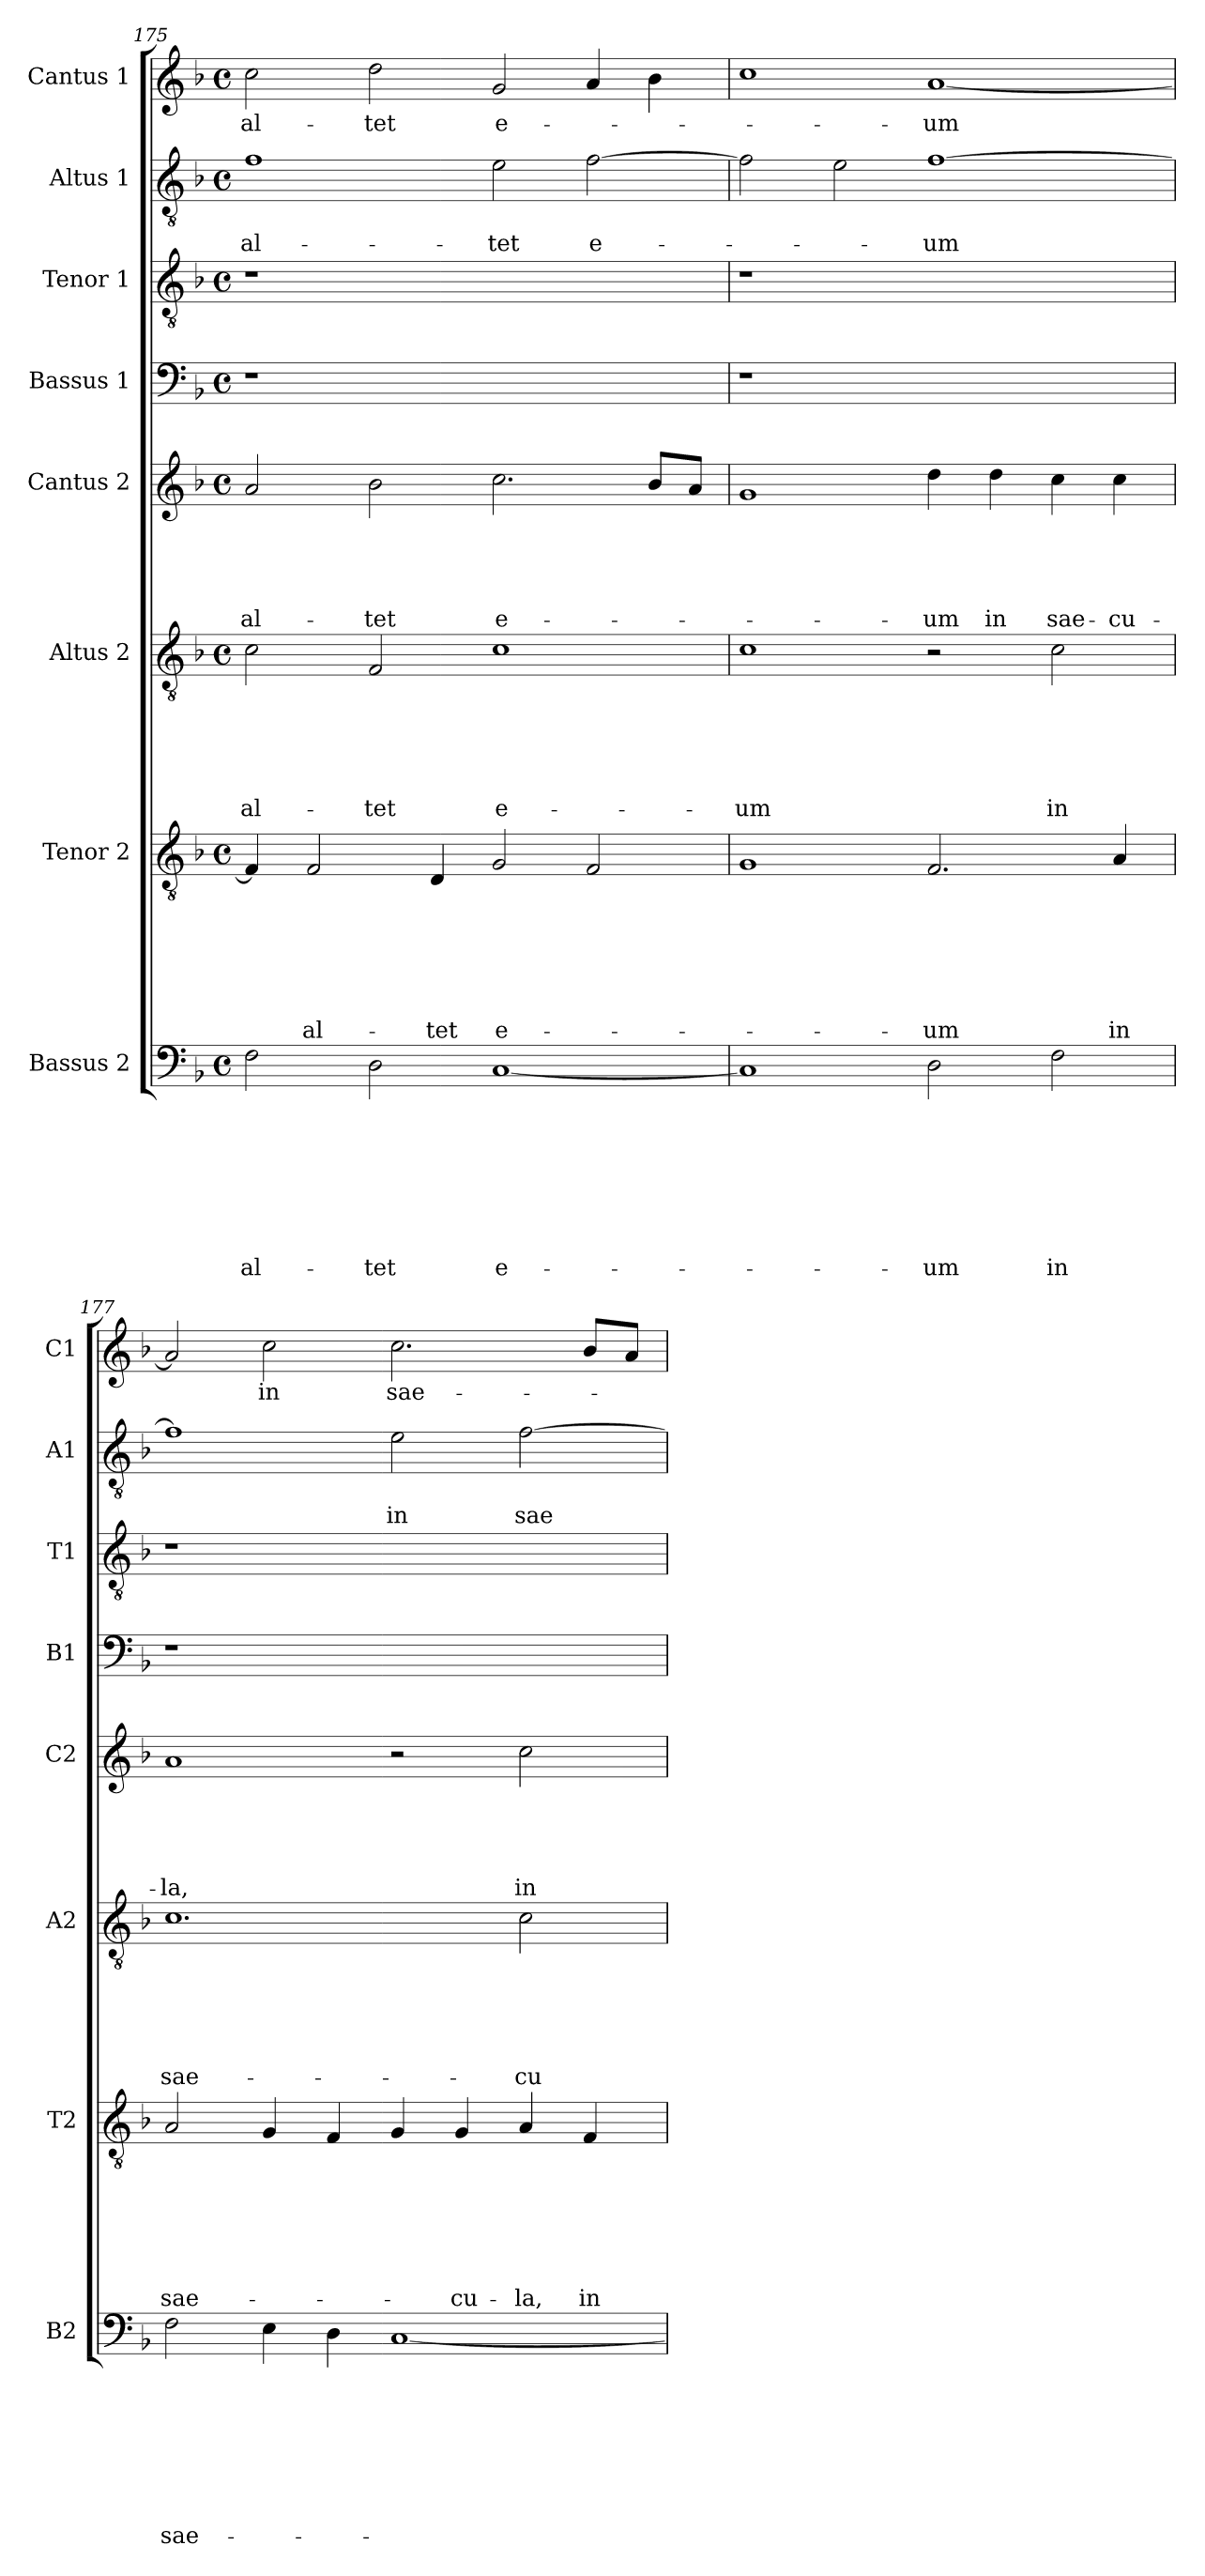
**kern	**text	**text	**text	**text	**text	**text	**text	**text	**kern	**text	**text	**text	**text	**text	**text	**text	**kern	**text	**text	**text	**text	**text	**text	**kern	**text	**text	**text	**text	**text	**kern	**kern	**kern	**text	**text	**kern	**text
*part8	*part8	*part8	*part8	*part8	*part8	*part8	*part8	*part8	*part7	*part7	*part7	*part7	*part7	*part7	*part7	*part7	*part6	*part6	*part6	*part6	*part6	*part6	*part6	*part5	*part5	*part5	*part5	*part5	*part5	*part4	*part3	*part2	*part2	*part2	*part1	*part1
*staff8	*staff8	*staff8	*staff8	*staff8	*staff8	*staff8	*staff8	*staff8	*staff7	*staff7	*staff7	*staff7	*staff7	*staff7	*staff7	*staff7	*staff6	*staff6	*staff6	*staff6	*staff6	*staff6	*staff6	*staff5	*staff5	*staff5	*staff5	*staff5	*staff5	*staff4	*staff3	*staff2	*staff2	*staff2	*staff1	*staff1
*I"Bassus 2	*	*	*	*	*	*	*	*	*I"Tenor 2	*	*	*	*	*	*	*	*I"Altus 2	*	*	*	*	*	*	*I"Cantus 2	*	*	*	*	*	*I"Bassus 1	*I"Tenor 1	*I"Altus 1	*	*	*I"Cantus 1	*
*I'B2	*	*	*	*	*	*	*	*	*I'T2	*	*	*	*	*	*	*	*I'A2	*	*	*	*	*	*	*I'C2	*	*	*	*	*	*I'B1	*I'T1	*I'A1	*	*	*I'C1	*
*clefF4	*	*	*	*	*	*	*	*	*clefGv2	*	*	*	*	*	*	*	*clefGv2	*	*	*	*	*	*	*clefG2	*	*	*	*	*	*clefF4	*clefGv2	*clefGv2	*	*	*clefG2	*
*k[b-]	*	*	*	*	*	*	*	*	*k[b-]	*	*	*	*	*	*	*	*k[b-]	*	*	*	*	*	*	*k[b-]	*	*	*	*	*	*k[b-]	*k[b-]	*k[b-]	*	*	*k[b-]	*
*d:	*	*	*	*	*	*	*	*	*d:	*	*	*	*	*	*	*	*d:	*	*	*	*	*	*	*d:	*	*	*	*	*	*d:	*d:	*d:	*	*	*d:	*
*M4/4	*	*	*	*	*	*	*	*	*M4/4	*	*	*	*	*	*	*	*M4/4	*	*	*	*	*	*	*M4/4	*	*	*	*	*	*M4/4	*M4/4	*M4/4	*	*	*M4/4	*
*met(c)	*	*	*	*	*	*	*	*	*met(c)	*	*	*	*	*	*	*	*met(c)	*	*	*	*	*	*	*met(c)	*	*	*	*	*	*met(c)	*met(c)	*met(c)	*	*	*met(c)	*
=175	=175	=175	=175	=175	=175	=175	=175	=175	=175	=175	=175	=175	=175	=175	=175	=175	=175	=175	=175	=175	=175	=175	=175	=175	=175	=175	=175	=175	=175	=175	=175	=175	=175	=175	=175	=175
2F\	.	.	.	.	.	.	.	-al-	4F/]	.	.	.	.	.	.	.	2c\	.	.	.	.	.	-al-	2a/	.	.	.	.	-al-	1r	1r	1f	.	-al-	2cc\	-al-
.	.	.	.	.	.	.	.	.	2F/	.	.	.	.	.	.	-al-	.	.	.	.	.	.	.	.	.	.	.	.	.	.	.	.	.	.	.	.
2D\	.	.	.	.	.	.	.	-tet	.	.	.	.	.	.	.	.	2F/	.	.	.	.	.	-tet	2b-\	.	.	.	.	-tet	.	.	.	.	.	2dd\	-tet
.	.	.	.	.	.	.	.	.	4D/	.	.	.	.	.	.	-tet	.	.	.	.	.	.	.	.	.	.	.	.	.	.	.	.	.	.	.	.
[1C	.	.	.	.	.	.	.	e-	2G/	.	.	.	.	.	.	e-	1c	.	.	.	.	.	e-	2.cc\	.	.	.	.	e-	1ryy	1ryy	2e\	.	-tet	2g/	e-
.	.	.	.	.	.	.	.	.	2F/	.	.	.	.	.	.	.	.	.	.	.	.	.	.	.	.	.	.	.	.	.	.	[2f\	.	e-	4a/	.
.	.	.	.	.	.	.	.	.	.	.	.	.	.	.	.	.	.	.	.	.	.	.	.	8b-/L	.	.	.	.	.	.	.	.	.	.	4b-\	.
.	.	.	.	.	.	.	.	.	.	.	.	.	.	.	.	.	.	.	.	.	.	.	.	8a/J	.	.	.	.	.	.	.	.	.	.	.	.
!!LO:PB:g=z
=176	=176	=176	=176	=176	=176	=176	=176	=176	=176	=176	=176	=176	=176	=176	=176	=176	=176	=176	=176	=176	=176	=176	=176	=176	=176	=176	=176	=176	=176	=176	=176	=176	=176	=176	=176	=176
1C]	.	.	.	.	.	.	.	.	1G	.	.	.	.	.	.	.	1c	.	.	.	.	.	-um	1g	.	.	.	.	.	1r	1r	2f\]	.	.	1cc	.
.	.	.	.	.	.	.	.	.	.	.	.	.	.	.	.	.	.	.	.	.	.	.	.	.	.	.	.	.	.	.	.	2e\	.	.	.	.
2D\	.	.	.	.	.	.	.	-um	2.F/	.	.	.	.	.	.	-um	2r	.	.	.	.	.	.	4dd\	.	.	.	.	-um	1ryy	1ryy	[1f	.	-um	[1a	-um
.	.	.	.	.	.	.	.	.	.	.	.	.	.	.	.	.	.	.	.	.	.	.	.	4dd\	.	.	.	.	in	.	.	.	.	.	.	.
2F\	.	.	.	.	.	.	.	in	.	.	.	.	.	.	.	.	2c\	.	.	.	.	.	in	4cc\	.	.	.	.	sae-	.	.	.	.	.	.	.
.	.	.	.	.	.	.	.	.	4A/	.	.	.	.	.	.	in	.	.	.	.	.	.	.	4cc\	.	.	.	.	-cu-	.	.	.	.	.	.	.
=177	=177	=177	=177	=177	=177	=177	=177	=177	=177	=177	=177	=177	=177	=177	=177	=177	=177	=177	=177	=177	=177	=177	=177	=177	=177	=177	=177	=177	=177	=177	=177	=177	=177	=177	=177	=177
2F\	.	.	.	.	.	.	.	sae-	2A/	.	.	.	.	.	.	sae-	1.c	.	.	.	.	.	sae-	1a	.	.	.	.	-la,	1r	1r	1f]	.	.	2a/]	.
4E\	.	.	.	.	.	.	.	.	4G/	.	.	.	.	.	.	.	.	.	.	.	.	.	.	.	.	.	.	.	.	.	.	.	.	.	2cc\	in
4D\	.	.	.	.	.	.	.	.	4F/	.	.	.	.	.	.	.	.	.	.	.	.	.	.	.	.	.	.	.	.	.	.	.	.	.	.	.
[1C	.	.	.	.	.	.	.	.	4G/	.	.	.	.	.	.	.	.	.	.	.	.	.	.	2r	.	.	.	.	.	1ryy	1ryy	2e\	.	in	2.cc\	sae-
.	.	.	.	.	.	.	.	.	4G/	.	.	.	.	.	.	-cu-	.	.	.	.	.	.	.	.	.	.	.	.	.	.	.	.	.	.	.	.
.	.	.	.	.	.	.	.	.	4A/	.	.	.	.	.	.	-la,	2c\	.	.	.	.	.	-cu-	2cc\	.	.	.	.	in	.	.	[2f\	.	sae-	.	.
.	.	.	.	.	.	.	.	.	4F/	.	.	.	.	.	.	in	.	.	.	.	.	.	.	.	.	.	.	.	.	.	.	.	.	.	8b-/L	.
.	.	.	.	.	.	.	.	.	.	.	.	.	.	.	.	.	.	.	.	.	.	.	.	.	.	.	.	.	.	.	.	.	.	.	8a/J	.
=	=	=	=	=	=	=	=	=	=	=	=	=	=	=	=	=	=	=	=	=	=	=	=	=	=	=	=	=	=	=	=	=	=	=	=	=
*-	*-	*-	*-	*-	*-	*-	*-	*-	*-	*-	*-	*-	*-	*-	*-	*-	*-	*-	*-	*-	*-	*-	*-	*-	*-	*-	*-	*-	*-	*-	*-	*-	*-	*-	*-	*-
